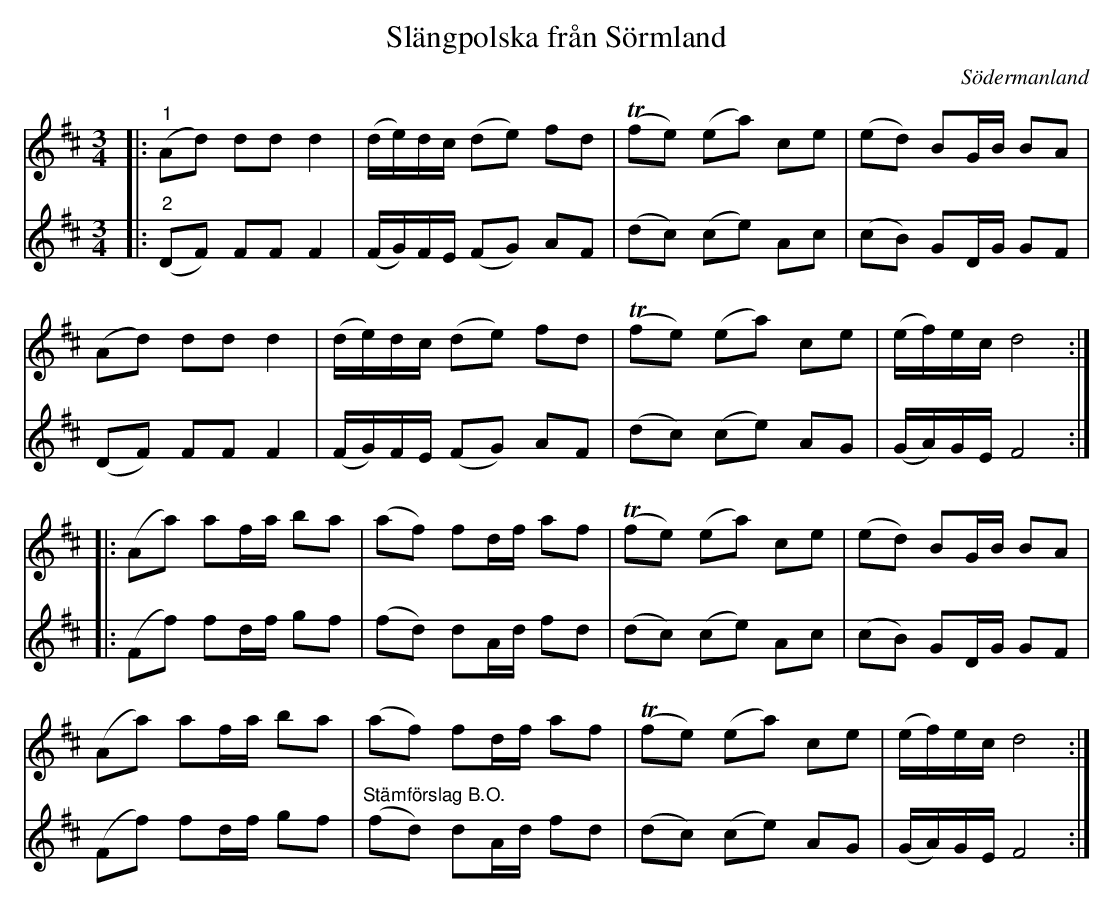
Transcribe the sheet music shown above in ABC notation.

X:1
T:Slängpolska från Sörmland
O:Södermanland
L:1/8
M:3/4
K:D
V:1
|:"^1" (Ad) dd d2 | (d/e/)d/c/ (de) fd |T (fe) (ea) ce | (ed) BG/B/ BA |
(Ad) dd d2 | (d/e/)d/c/ (de) fd |T (fe) (ea) ce | (e/f/)e/c/ d4 ::
(Aa) af/a/ ba | (af) fd/f/ af | T (fe) (ea) ce | (ed) BG/B/ BA |
(Aa) af/a/ ba | (af) fd/f/ af |T (fe) (ea) ce | (e/f/)e/c/ d4 :|
V:2
|:"^2" (DF) FF F2 | (F/G/)F/E/ (FG) AF | (dc) (ce) Ac | (cB) GD/G/ GF | (DF) FF F2 |
(F/G/)F/E/ (FG) AF | (dc) (ce) AG | (G/A/)G/E/ F4 :: (Ff) fd/f/ gf | (fd) dA/d/ fd |
(dc) (ce) Ac | (cB) GD/G/ GF | (Ff) fd/f/ gf | "^Stämförslag B.O." (fd) dA/d/ fd | (dc) (ce) AG | (G/A/)G/E/ F4 :|
